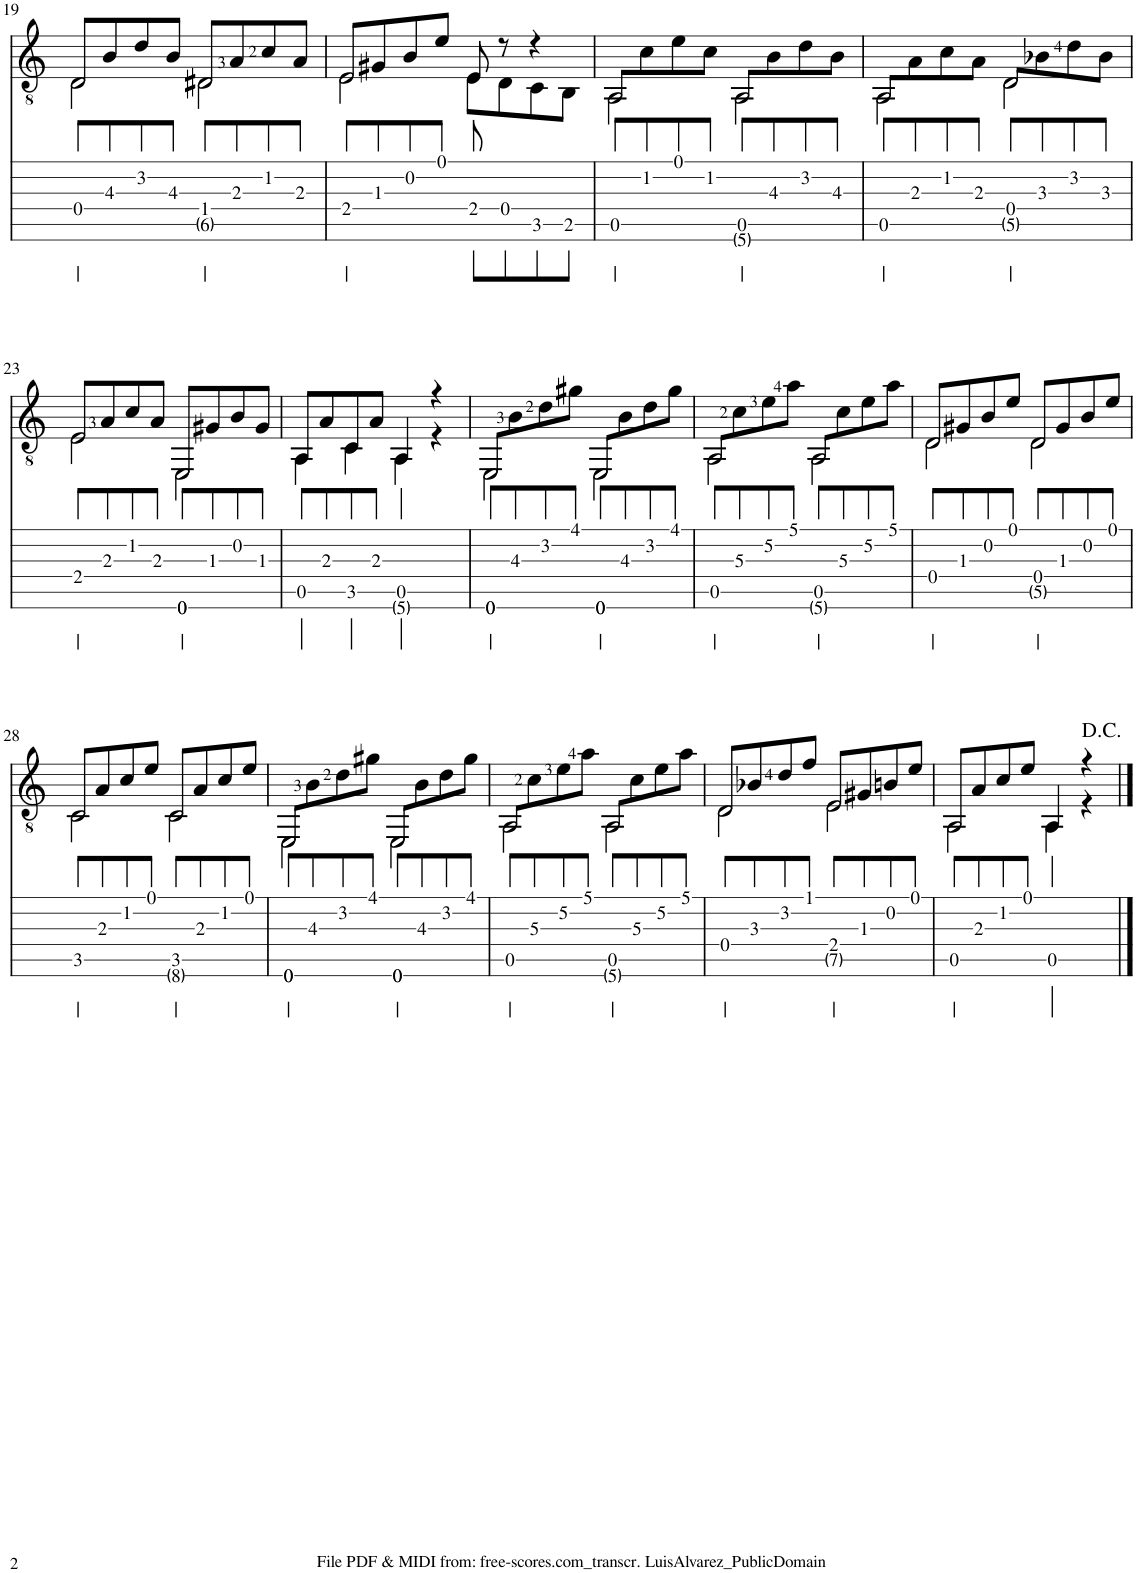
**kern	**kern
*part2	*part1
*staff2	*staff1
*I"Chitarra classica (Intavolatura)	*I"Guitar
!!LO:PB:g=z
*	*clefGv2
*k[]	*k[]
*M4/4	*M4/4
=19	=19
!LO:N:head=open	!LO:N:head=open
*^	*^
8D/L	2D\	8D/L	2D\
8B/	.	8B/	.
8d/	.	8d/	.
8B/J	.	8B/J	.
!LO:N:head=open	!	!LO:N:head=open	!
8D#X/L	2D#\	8D#X/L	2D#\
8A/	.	8A/	.
8c/	.	8c/	.
8A/J	.	8A/J	.
=20	=20	=20	=20
!LO:N:head=open	!	!LO:N:head=open	!
8E/L	2E\	8E/L	2E\
8G#X/	.	8G#X/	.
8B/	.	8B/	.
8e/J	.	8e/J	.
8E/	8E\L	8E/	8E\L
8r	8D\	8r	8D\
4r	8C\	4r	8C\
.	8BB\J	.	8BB\J
=21	=21	=21	=21
!LO:N:head=open	!	!LO:N:head=open	!
8AA/L	2AA\	8AA/L	2AA\
8c/	.	8c\	.
8e/	.	8e\	.
8c/J	.	8c\J	.
!LO:N:head=open	!	!LO:N:head=open	!
8AA/L	2AA\	8AA/L	2AA\
8B/	.	8B\	.
8d/	.	8d\	.
8B/J	.	8B\J	.
=22	=22	=22	=22
!LO:N:head=open	!	!LO:N:head=open	!
8AA/L	2AA\	8AA/L	2AA\
8A/	.	8A\	.
8c/	.	8c\	.
8A/J	.	8A\J	.
!LO:N:head=open	!	!LO:N:head=open	!
8D/L	2D\	8D/L	2D\
8B-X/	.	8B-X\	.
8d/	.	8d\	.
8B-/J	.	8B-\J	.
!!LO:LB:g=z	!!
=23	=23	=23	=23
!LO:N:head=open	!	!LO:N:head=open	!
8E/L	2E\	8E/L	2E\
8A/	.	8A/	.
8c/	.	8c/	.
8A/J	.	8A/J	.
!LO:N:head=open	!	!LO:N:head=open	!
8EE/L	2EE\	8EE/L	2EE\
8G#X/	.	8G#X/	.
8B/	.	8B/	.
8G#/J	.	8G#/J	.
=24	=24	=24	=24
8AA/L	4AA\	8AA/L	4AA\
8A/	.	8A/	.
8C/	4C\	8C/	4C\
8A/J	.	8A/J	.
4AA/	4AA\	4AA/	4AA\
4r	4r	4r	4r
=25	=25	=25	=25
!LO:N:head=open	!	!LO:N:head=open	!
8EE/L	2EE\	8EE/L	2EE\
8B/	.	8B\	.
8d/	.	8d\	.
8g#X/J	.	8g#X\J	.
!LO:N:head=open	!	!LO:N:head=open	!
8EE/L	2EE\	8EE/L	2EE\
8B/	.	8B\	.
8d/	.	8d\	.
8g#/J	.	8g#\J	.
=26	=26	=26	=26
!LO:N:head=open	!	!LO:N:head=open	!
8AA/L	2AA\	8AA/L	2AA\
8c/	.	8c\	.
8e/	.	8e\	.
8a/J	.	8a\J	.
!LO:N:head=open	!	!LO:N:head=open	!
8AA/L	2AA\	8AA/L	2AA\
8c/	.	8c\	.
8e/	.	8e\	.
8a/J	.	8a\J	.
=27	=27	=27	=27
!LO:N:head=open	!	!LO:N:head=open	!
8D/L	2D\	8D/L	2D\
8G#X/	.	8G#X/	.
8B/	.	8B/	.
8e/J	.	8e/J	.
!LO:N:head=open	!	!LO:N:head=open	!
8D/L	2D\	8D/L	2D\
8G#/	.	8G#/	.
8B/	.	8B/	.
8e/J	.	8e/J	.
!!LO:LB:g=z	!!
=28	=28	=28	=28
!LO:N:head=open	!	!LO:N:head=open	!
8C/L	2C\	8C/L	2C\
8A/	.	8A/	.
8c/	.	8c/	.
8e/J	.	8e/J	.
!LO:N:head=open	!	!LO:N:head=open	!
8C/L	2C\	8C/L	2C\
8A/	.	8A/	.
8c/	.	8c/	.
8e/J	.	8e/J	.
=29	=29	=29	=29
!LO:N:head=open	!	!LO:N:head=open	!
8EE/L	2EE\	8EE/L	2EE\
8B/	.	8B\	.
8d/	.	8d\	.
8g#X/J	.	8g#X\J	.
!LO:N:head=open	!	!LO:N:head=open	!
8EE/L	2EE\	8EE/L	2EE\
8B/	.	8B\	.
8d/	.	8d\	.
8g#/J	.	8g#\J	.
=30	=30	=30	=30
!LO:N:head=open	!	!LO:N:head=open	!
8AA/L	2AA\	8AA/L	2AA\
8c/	.	8c\	.
8e/	.	8e\	.
8a/J	.	8a\J	.
!LO:N:head=open	!	!LO:N:head=open	!
8AA/L	2AA\	8AA/L	2AA\
8c/	.	8c\	.
8e/	.	8e\	.
8a/J	.	8a\J	.
=31	=31	=31	=31
!LO:N:head=open	!	!LO:N:head=open	!
8D/L	2D\	8D/L	2D\
8B-X/	.	8B-X/	.
8d/	.	8d/	.
8f/J	.	8f/J	.
!LO:N:head=open	!	!LO:N:head=open	!
8E/L	2E\	8E/L	2E\
8G#X/	.	8G#X/	.
8Bn/	.	8Bn/	.
8e/J	.	8e/J	.
=32	=32	=32	=32
!LO:N:head=open	!	!LO:N:head=open	!
8AA/L	2AA\	8AA/L	2AA\
8A/	.	8A/	.
8c/	.	8c/	.
8e/J	.	8e/J	.
4AA/	4AA\	4AA/	4AA\
4r	4r	4r	4r
*v	*v	*	*
*	*v	*v
==	==
*-	*-
